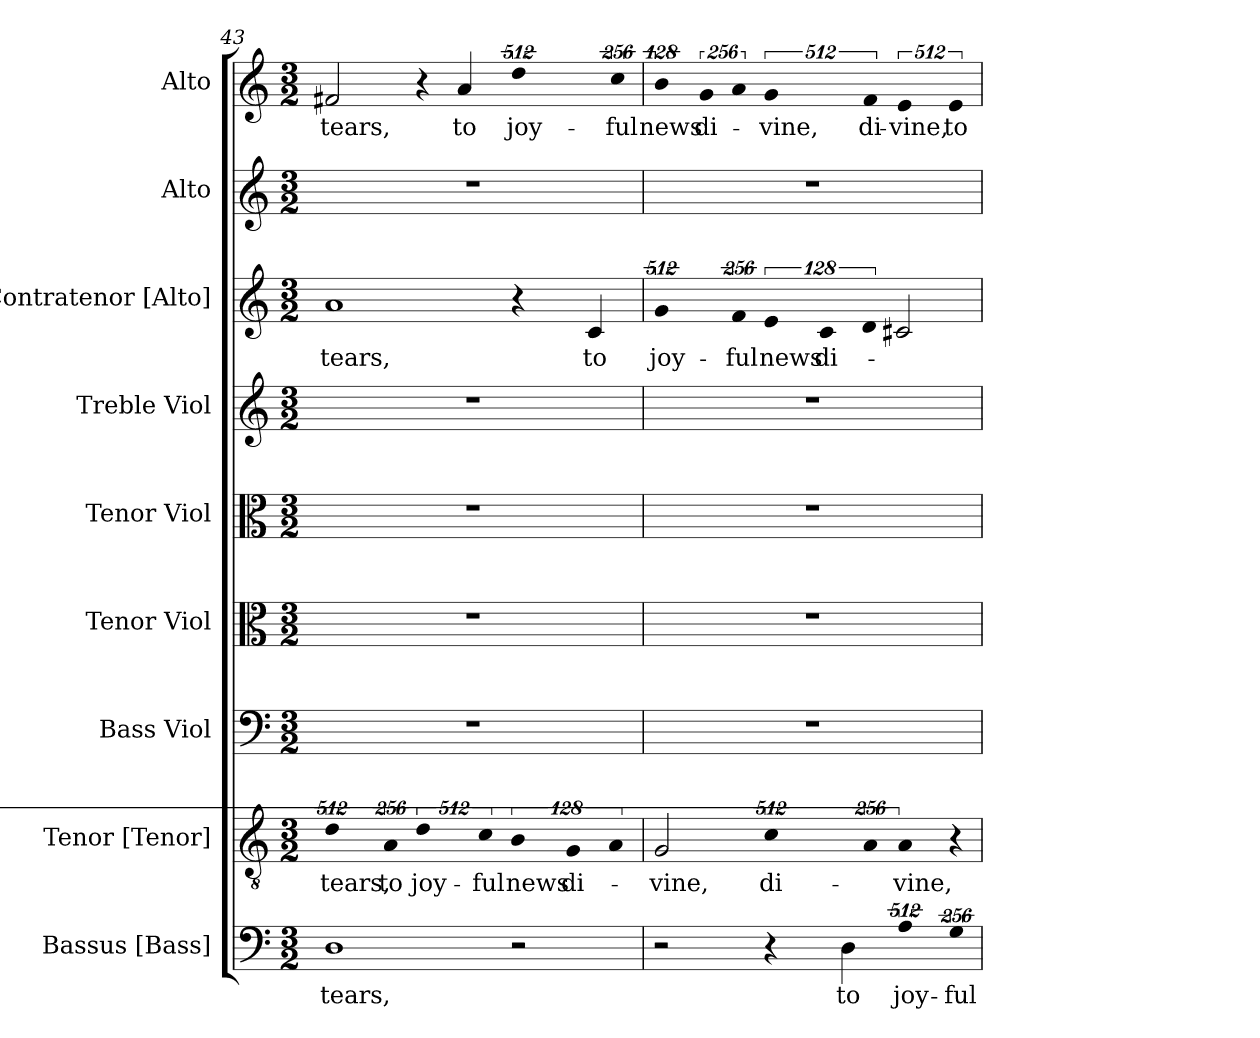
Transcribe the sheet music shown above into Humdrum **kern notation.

**kern	**text	**kern	**text	**kern	**kern	**kern	**kern	**kern	**text	**kern	**kern	**text
*part9	*part9	*part8	*part8	*part7	*part6	*part5	*part4	*part3	*part3	*part2	*part1	*part1
*staff9	*staff9	*staff8	*staff8	*staff7	*staff6	*staff5	*staff4	*staff3	*staff3	*staff2	*staff1	*staff1
*I"Bassus [Bass]	*	*I"Tenor [Tenor]	*	*I"Bass Viol	*I"Tenor Viol	*I"Tenor Viol	*I"Treble Viol	*I"Contratenor [Alto]	*	*I"Alto	*I"Alto	*
*I'B.	*	*I'T.	*	*I'B. Viol	*I'T. Viol	*I'T. Viol	*I'Tr. Viol	*I'A.	*	*	*I'A.	*
*clefF4	*	*clefGv2	*	*clefF4	*clefC3	*clefC3	*clefG2	*clefG2	*	*clefG2	*clefG2	*
*	*	*ITrd7c12	*	*	*	*	*	*	*	*	*	*
*k[]	*	*k[]	*	*k[]	*k[]	*k[]	*k[]	*k[]	*	*k[]	*k[]	*
*C:	*	*C:	*	*C:	*C:	*C:	*C:	*C:	*	*C:	*C:	*
*M3/2	*	*M3/2	*	*M3/2	*M3/2	*M3/2	*M3/2	*M3/2	*	*M3/2	*M3/2	*
=43	=43	=43	=43	=43	=43	=43	=43	=43	=43	=43	=43	=43
!	!LO:LY:b:color=#000000	!LO:N:vis=2	!	!	!	!	!	!	!	!	!	!
!	!	!	!LO:LY:b:color=#000000	!LO:N:vis=1	!LO:N:vis=1	!LO:N:vis=1	!LO:N:vis=1	!	!	!	!	!
!	!	!	!	!	!	!	!	!	!LO:LY:b:color=#000000	!LO:N:vis=1	!	!
!	!	!	!	!	!	!	!	!	!	!	!	!LO:LY:b:color=#000000
1Di	tears,	1024%341Di\	tears,	1.r	1.r	1.r	1.r	1ai	tears,	1.r	2f#Xi/	tears,
!	!	!LO:N:vis=4	!	!	!	!	!	!	!	!	!	!
!	!	!	!LO:LY:b:color=#000000	!	!	!	!	!	!	!	!	!
.	.	1024%171AAi/	to	.	.	.	.	.	.	.	.	.
!	!	!LO:N:vis=2	!	!	!	!	!	!	!	!	!	!
!	!	!	!LO:LY:b:color=#000000	!	!	!	!	!	!	!	!	!
.	.	1024%341Di\	joy-	.	.	.	.	.	.	.	4r	.
!	!	!	!	!	!	!	!	!	!	!	!	!LO:LY:b:color=#000000
.	.	.	.	.	.	.	.	.	.	.	4ai/	to
!	!	!LO:N:vis=4	!	!	!	!	!	!	!	!	!	!
!	!	!	!LO:LY:b:color=#000000	!	!	!	!	!	!	!	!	!
.	.	1024%171Ci\	-ful	.	.	.	.	.	.	.	.	.
!	!	!LO:N:vis=4	!	!	!	!	!	!	!	!	!	!
!	!	!	!LO:LY:b:color=#000000	!	!	!	!	!	!	!	!LO:N:vis=2	!
!	!	!	!	!	!	!	!	!	!	!	!	!LO:LY:b:color=#000000
2r	.	512%85BBi/	news	.	.	.	.	4r	.	.	1024%341ddi\	joy-
!	!	!LO:N:vis=4	!	!	!	!	!	!	!	!	!	!
!	!	!	!LO:LY:b:color=#000000	!	!	!	!	!	!	!	!	!
.	.	1024%171GGi/	di-	.	.	.	.	.	.	.	.	.
!	!	!	!	!	!	!	!	!	!LO:LY:b:color=#000000	!	!	!
.	.	.	.	.	.	.	.	4ci/	to	.	.	.
!	!	!LO:N:vis=4	!	!	!	!	!	!	!	!	!LO:N:vis=4	!
!	!	!	!	!	!	!	!	!	!	!	!	!LO:LY:b:color=#000000
.	.	1024%171AAi/	.	.	.	.	.	.	.	.	1024%171cci\	-ful
=44	=44	=44	=44	=44	=44	=44	=44	=44	=44	=44	=44	=44
!	!	!	!LO:LY:b:color=#000000	!LO:N:vis=1	!LO:N:vis=1	!LO:N:vis=1	!LO:N:vis=1	!LO:N:vis=2	!	!	!	!
!	!	!	!	!	!	!	!	!	!LO:LY:b:color=#000000	!LO:N:vis=1	!LO:N:vis=4	!
!	!	!	!	!	!	!	!	!	!	!	!	!LO:LY:b:color=#000000
2r	.	2GGi/	-vine,	1.r	1.r	1.r	1.r	1024%341gi/	joy-	1.r	512%85bi/	news
!	!	!	!	!	!	!	!	!	!	!	!LO:N:vis=4	!
!	!	!	!	!	!	!	!	!	!	!	!	!LO:LY:b:color=#000000
.	.	.	.	.	.	.	.	.	.	.	1024%171gi/	di-
!	!	!	!	!	!	!	!	!LO:N:vis=4	!	!	!	!
!	!	!	!	!	!	!	!	!	!LO:LY:b:color=#000000	!	!LO:N:vis=4	!
.	.	.	.	.	.	.	.	1024%171fi/	-ful	.	1024%171ai/	.
!	!	!LO:N:vis=2	!	!	!	!	!	!	!	!	!	!
!	!	!	!LO:LY:b:color=#000000	!	!	!	!	!LO:N:vis=4	!	!	!	!
!	!	!	!	!	!	!	!	!	!LO:LY:b:color=#000000	!	!LO:N:vis=2	!
!	!	!	!	!	!	!	!	!	!	!	!	!LO:LY:b:color=#000000
4r	.	1024%341Ci\	di-	.	.	.	.	512%85ei/	news	.	1024%341gi/	-vine,
!	!	!	!	!	!	!	!	!LO:N:vis=4	!	!	!	!
!	!	!	!	!	!	!	!	!	!LO:LY:b:color=#000000	!	!	!
.	.	.	.	.	.	.	.	1024%171ci/	di-	.	.	.
!	!LO:LY:b:color=#000000	!	!	!	!	!	!	!	!	!	!	!
4Di\	to	.	.	.	.	.	.	.	.	.	.	.
!	!	!LO:N:vis=4	!	!	!	!	!	!LO:N:vis=4	!	!	!LO:N:vis=4	!
!	!	!	!	!	!	!	!	!	!	!	!	!LO:LY:b:color=#000000
.	.	1024%171AAi/	.	.	.	.	.	1024%171di/	.	.	1024%171fi/	di-
!LO:N:vis=2	!	!	!	!	!	!	!	!	!	!	!	!
!	!LO:LY:b:color=#000000	!LO:N:vis=2	!	!	!	!	!	!	!	!	!	!
!	!	!	!LO:LY:b:color=#000000	!	!	!	!	!	!	!	!LO:N:vis=2	!
!	!	!	!	!	!	!	!	!	!	!	!	!LO:LY:b:color=#000000
1024%341Ai\	joy-	1024%341AAi/	-vine,	.	.	.	.	2c#Xi/	.	.	1024%341ei/	-vine,
!LO:N:vis=4	!	!	!	!	!	!	!	!	!	!	!	!
!	!LO:LY:b:color=#000000	!LO:N:vis=4	!	!	!	!	!	!	!	!	!LO:N:vis=4	!
!	!	!	!	!	!	!	!	!	!	!	!	!LO:LY:b:color=#000000
1024%171Gi\	-ful	1024%171r	.	.	.	.	.	.	.	.	1024%171ei/	to
=	=	=	=	=	=	=	=	=	=	=	=	=
*-	*-	*-	*-	*-	*-	*-	*-	*-	*-	*-	*-	*-
